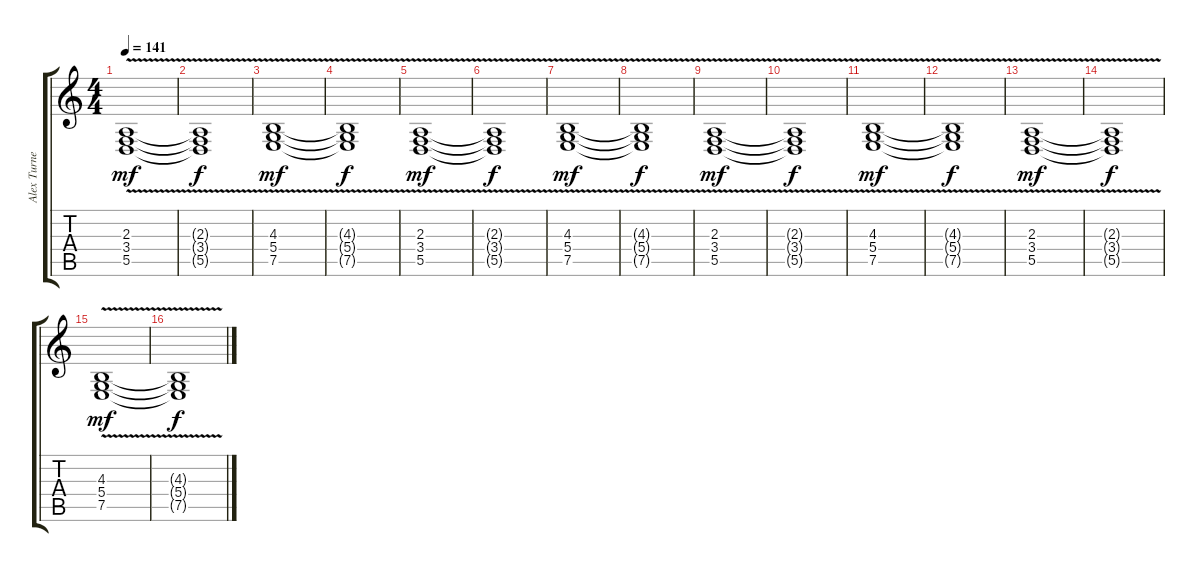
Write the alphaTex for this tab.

\track ("Alex Turner (Keyboard)" "Alex Turne") {instrument recorder}
\staff {score tabs}
\tuning (E4 B3 G3 D3 A2 E2) {hide}
\ts (4 4)
\tempo 141
\clef g2
\ks c
(2.3{v} 3.4{v} 5.5{v}).1{dy mf} |
(2.3{t} 3.4{t} 5.5{t}).1{dy f} |
(4.3{v} 5.4{v} 7.5{v}).1{dy mf} |
(4.3{t} 5.4{t} 7.5{t}).1{dy f} |
(2.3{v} 3.4{v} 5.5{v}).1{dy mf} |
(2.3{t} 3.4{t} 5.5{t}).1{dy f} |
(4.3{v} 5.4{v} 7.5{v}).1{dy mf} |
(4.3{t} 5.4{t} 7.5{t}).1{dy f} |
(2.3{v} 3.4{v} 5.5{v}).1{dy mf} |
(2.3{t} 3.4{t} 5.5{t}).1{dy f} |
(4.3{v} 5.4{v} 7.5{v}).1{dy mf} |
(4.3{t} 5.4{t} 7.5{t}).1{dy f} |
(2.3{v} 3.4{v} 5.5{v}).1{dy mf} |
(2.3{t} 3.4{t} 5.5{t}).1{dy f} |
(4.3{v} 5.4{v} 7.5{v}).1{dy mf} |
(4.3{t} 5.4{t} 7.5{t}).1{dy f}
